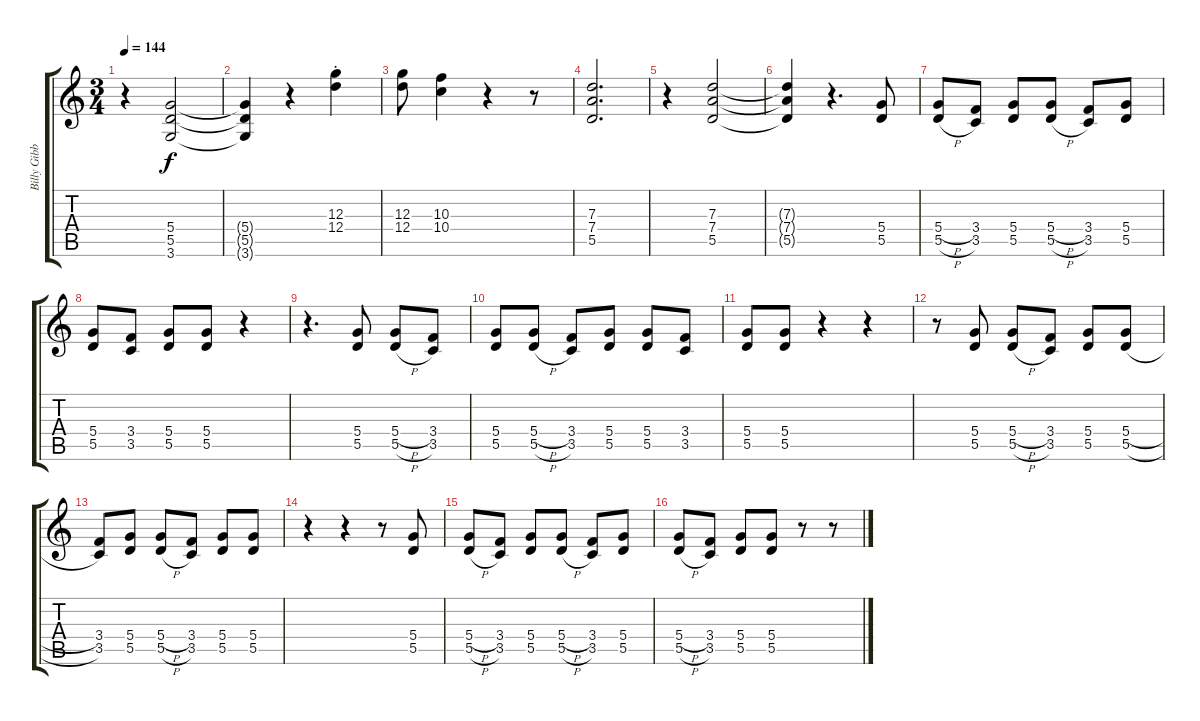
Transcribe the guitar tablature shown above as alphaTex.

\track ("Billy Gibbons rhythm" "Billy Gibb") {instrument distortionguitar}
\staff {score tabs}
\tuning (E4 B3 G3 D3 A2 E2) {hide}
\ts (3 4)
\tempo 144
\clef g2
\ks c
r.4{dy f} (5.4 5.5 3.6).2 |
(5.4{t} 5.5{t} 3.6{t}).4 r.4 (12.3{st} 12.4{st}).4 |
(12.3 12.4).8 (10.3 10.4).4 r.4 r.8 |
(7.3 7.4 5.5).2{d} |
r.4 (7.3 7.4 5.5).2 |
(7.3{t} 7.4{t} 5.5{t}).4 r.4{d} (5.4 5.5).8 |
(5.4{h} 5.5{h}).8 (3.4 3.5).8 (5.4 5.5).8 (5.4{h} 5.5{h}).8 (3.4 3.5).8 (5.4 5.5).8 |
(5.4 5.5).8 (3.4 3.5).8 (5.4 5.5).8 (5.4 5.5).8 r.4 |
r.4{d} (5.4 5.5).8 (5.4{h} 5.5{h}).8 (3.4 3.5).8 |
(5.4 5.5).8 (5.4{h} 5.5{h}).8 (3.4 3.5).8 (5.4 5.5).8 (5.4 5.5).8 (3.4 3.5).8 |
(5.4 5.5).8 (5.4 5.5).8 r.4 r.4 |
r.8{volume 10} (5.4 5.5).8 (5.4{h} 5.5{h}).8 (3.4 3.5).8 (5.4 5.5).8 (5.4{h} 5.5{h}).8 |
(3.4 3.5).8 (5.4 5.5).8 (5.4{h} 5.5{h}).8 (3.4 3.5).8 (5.4 5.5).8 (5.4 5.5).8 |
r.4 r.4 r.8 (5.4 5.5).8 |
(5.4{h} 5.5{h}).8 (3.4 3.5).8 (5.4 5.5).8 (5.4{h} 5.5{h}).8 (3.4 3.5).8 (5.4 5.5).8 |
(5.4{h} 5.5{h}).8 (3.4 3.5).8 (5.4 5.5).8 (5.4 5.5).8 r.8 r.8
